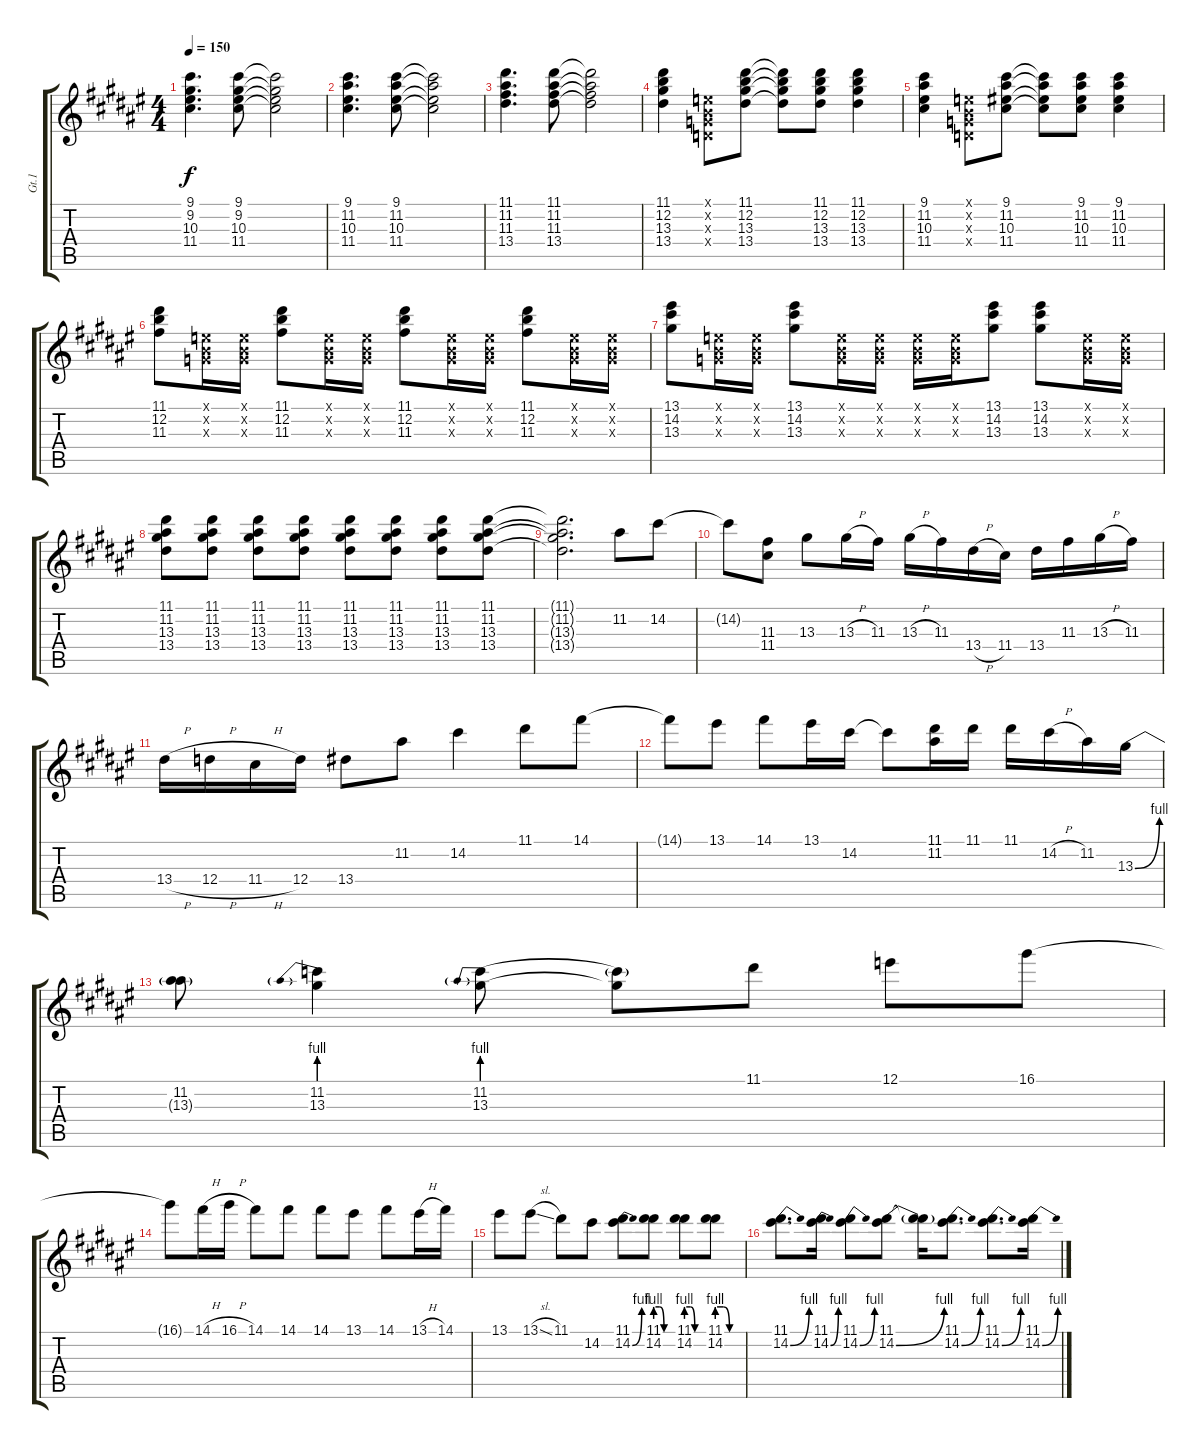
\track ("Gt.1 " "Gt.1 ") {instrument distortionguitar}
\staff {score tabs}
\tuning (E4 B3 G3 D3 A2 E2) {hide}
\ts (4 4)
\tempo 150
\clef g2
\ks f#
(9.1 9.2 10.3 11.4).4{d dy f} (9.1 9.2 10.3 11.4).8 (9.1{t} 9.2{t} 10.3{t} 11.4{t}).2 |
(9.1 11.2 10.3 11.4).4{d} (9.1 11.2 10.3 11.4).8 (9.1{t} 11.2{t} 10.3{t} 11.4{t}).2 |
(11.1 11.2 11.3 13.4).4{d} (11.1 11.2 11.3 13.4).8 (11.1{t} 11.2{t} 11.3{t} 13.4{t}).2 |
(11.1 12.2 13.3 13.4).4 (0.1{x} 0.2{x} 0.3{x} 0.4{x}).8 (11.1 12.2 13.3 13.4).8{txt ""} (11.1{t} 12.2{t} 13.3{t} 13.4{t}).8 (11.1 12.2 13.3 13.4).8 (11.1 12.2 13.3 13.4).4 |
(9.1 11.2 10.3 11.4).4 (0.1{x} 0.2{x} 0.3{x} 0.4{x}).8 (9.1 11.2 10.3 11.4).8 (9.1{t} 11.2{t} 10.3{t} 11.4{t}).8 (9.1 11.2 10.3 11.4).8 (9.1 11.2 10.3 11.4).4 |
(11.1 12.2 11.3).8 (0.1{x} 0.2{x} 0.3{x}).16 (0.1{x} 0.2{x} 0.3{x}).16 (11.1 12.2 11.3).8 (0.1{x} 0.2{x} 0.3{x}).16 (0.1{x} 0.2{x} 0.3{x}).16 (11.1 12.2 11.3).8 (0.1{x} 0.2{x} 0.3{x}).16 (0.1{x} 0.2{x} 0.3{x}).16 (11.1 12.2 11.3).8 (0.1{x} 0.2{x} 0.3{x}).16 (0.1{x} 0.2{x} 0.3{x}).16 |
(13.1 14.2 13.3).8 (0.1{x} 0.2{x} 0.3{x}).16 (0.1{x} 0.2{x} 0.3{x}).16 (13.1 14.2 13.3).8 (0.1{x} 0.2{x} 0.3{x}).16 (0.1{x} 0.2{x} 0.3{x}).16 (0.1{x} 0.2{x} 0.3{x}).16 (0.1{x} 0.2{x} 0.3{x}).16 (13.1 14.2 13.3).8 (13.1 14.2 13.3).8 (0.1{x} 0.2{x} 0.3{x}).16 (0.1{x} 0.2{x} 0.3{x}).16 |
(11.1 11.2 13.3 13.4).8 (11.1 11.2 13.3 13.4).8 (11.1 11.2 13.3 13.4).8 (11.1 11.2 13.3 13.4).8 (11.1 11.2 13.3 13.4).8 (11.1 11.2 13.3 13.4).8 (11.1 11.2 13.3 13.4).8 (11.1 11.2 13.3 13.4).8 |
(11.1{t} 11.2{t} 13.3{t} 13.4{t}).2{d} 11.2.8 14.2.8 |
14.2{t}.8 (11.3 11.4).8 13.3.8 13.3{h}.16 11.3.16 13.3{h}.16 11.3.16 13.4{h}.16 11.4.16 13.4.16 11.3.16 13.3{h}.16 11.3.16 |
13.4{h}.16 12.4{h}.16 11.4{h}.16 12.4.16 13.4.8 11.2.8 14.2.4 11.1.8 14.1.8 |
14.1{t}.8 13.1.8 14.1.8 13.1.16 14.2.16 14.2{t}.8 (11.1 11.2).16 11.1.16 11.1.16 14.2{h}.16 11.2.16 13.3{be (bend 0 0 60 4)}.16 |
(11.2 13.3{t}).8 (11.2{be (prebend 0 4 60 4)} 13.3).4 (11.2{be (prebend 0 4 60 4)} 13.3).8 (11.2{t} 13.3{t}).8 11.1.8 12.1.8 16.1.8 |
16.1{t}.8 14.1{h}.16 16.1{h}.16 14.1.8 14.1.8 14.1.8 13.1.8 14.1.8 13.1{h}.16 14.1.16 |
13.1.8 13.1{sl}.8 11.1.8 14.2.8 (11.1 14.2{be (bend 0 0 60 4)}).8 (11.1 14.2{be (custom 0 4 15 4 30 0 60 0)}).8 (11.1 14.2{be (custom 0 4 15 4 30 0 60 0)}).8 (11.1 14.2{be (custom 0 4 15 4 30 0 60 0)}).8 |
(11.1 14.2{be (bend 0 0 60 4)}).8{d} (11.1 14.2{be (bend 0 0 60 4)}).16 (11.1 14.2{be (bend 0 0 60 4)}).8 (11.1 14.2{be (bend 0 0 60 4)}).8 (11.1{t} 14.2{t}).16 (11.1 14.2{be (bend 0 0 60 4)}).8{d} (11.1 14.2{be (bend 0 0 60 4)}).8{d} (11.1 14.2{be (bend 0 0 60 4)}).16
